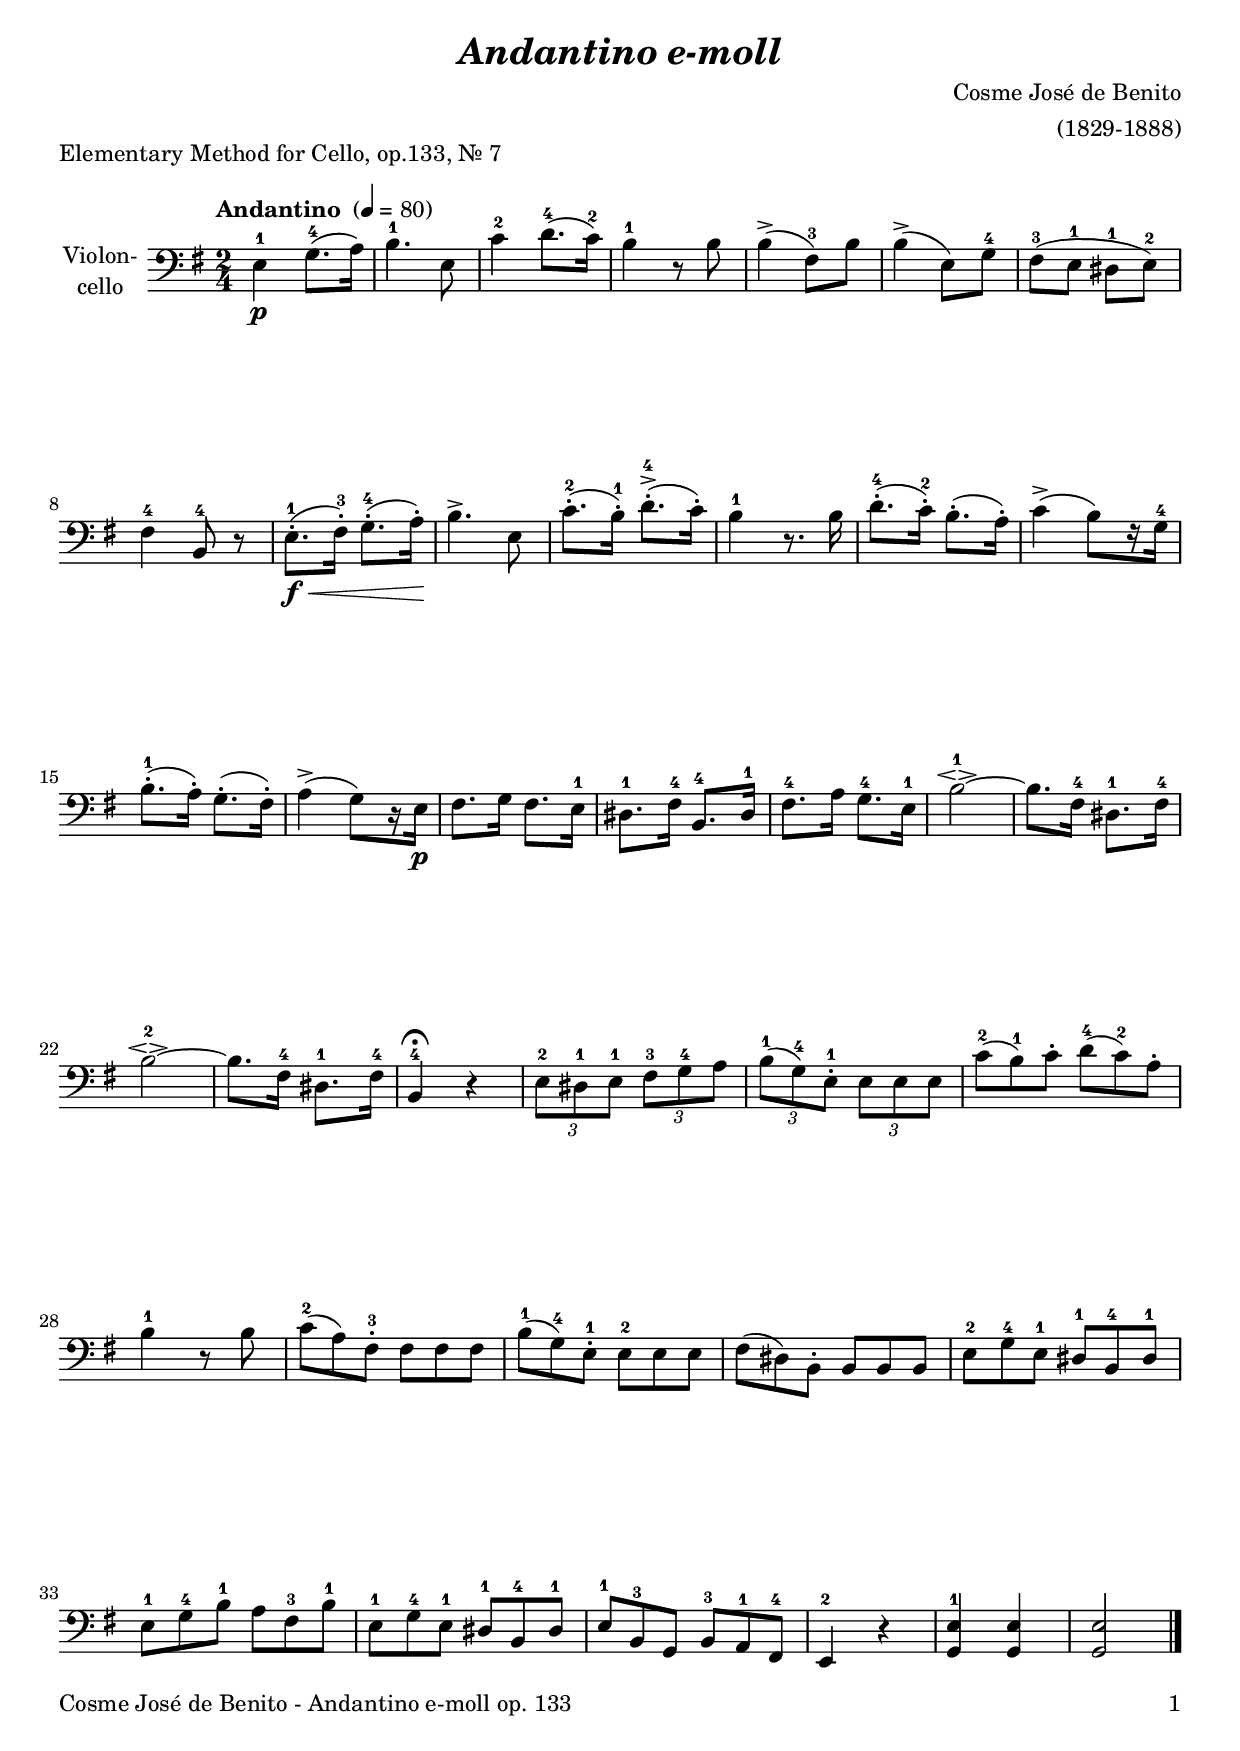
\version "2.24.1"
\include "deutsch.ly"

#(set-global-staff-size 20)

\header {
  title     = \markup \bold \italic "Andantino e-moll"
  composer  = "Cosme José de Benito"
  arranger  = "(1829-1888)"
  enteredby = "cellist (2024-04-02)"
  piece     = "Elementary Method for Cello, op.133, Nr. 7"
}

voiceconsts = {
  \key e \minor
  \time 2/4
  \clef "bass"
%  \numericTimeSignature
  \compressEmptyMeasures
  % Set default beaming for all staves
%  \set Timing.beamExceptions = #'()
%  \set Timing.baseMoment     = #(ly:make-moment 1 4)
%  \set Timing.beatStructure  = #'(1 1 1)
  \tempo "Andantino " 4=80
}

mist = "string ensemble 1"
mivl = "violin"
miba = "cello"
mipz = "pizzicato strings"

dolc = \markup \italic "dolce"
ii   = \markup \box "II"
iii  = \markup \box "III"
rit  = \mark \markup \box \italic "rit."

va = \relative c {
  \voiceconsts

  e4-1\p g8.(-4 a16)
  h4.-1 e,8
  c'4-2 d8.(-4 c16)-2
  h4-1 r8 h
  h4(-> fis8)-3 h

  h4(-> e,8) g-4
  fis(-3 e-1 dis-1 e-2)
  fis4-4 h,8-4 r
  e8.(-.-1\f\< fis16)-.-3 g8.(-.-4 a16)-.\!
  h4.-> e,8
  c'8.(-.-2 h16)-.-1 d8.(-.->-4 c16)-.

  h4-1 r8. h16
  d8.(-.-4 c16)-.-2 h8.(-. a16)-.
  c4(-> h8)[ r16 g]-4
  h8.(-.-1 a16)-. g8.(-. fis16)-.
  a4(-> g8)[ r16 e]\p

  fis8. g16 fis8. e16-1
  dis8.-1 fis16-4 h,8.-4 dis16-1
  fis8.-4 a16 g8.-4 e16-1
  h'2~\espressivo-1
  h8. fis16-4 dis8.-1 fis16-4
  h2~\espressivo-2

  h8. fis16-4 dis8.-1 fis16-4
  h,4-4\fermata r
  \tuplet 3/2 4 {
    e8-2 dis-1 e-1 fis-3 g-4 a
    h(-1 g)-4 e-.-1 e e e
    \omit TupletNumber
    c'(-2 h)-1 c-. d(-4 c)-2 a-.
  }

  h4-1 r8 h
  \tuplet 3/2 4 {
    c(-2 a) fis-.-3 fis fis fis
    h(-1 g)-4 e-.-1 e-2 e e
    fis( dis) h-. h h h
    e-2 g-4 e-1 dis-1 h-4 dis-1

    e-1 g-4 h-1 a fis-3 h-1
    e,-1 g-4 e-1 dis-1 h-4 dis-1
    e-1 h-3 g h-3 a-1 fis-4
  }
  e4-2 r
  <g e'-1> <g e'>
  <g e'>2 \bar "|."
}


music = \new StaffGroup <<
      \new Staff {
	\set Staff.midiInstrument = \miba
	\set Staff.instrumentName = \markup \center-column { "Violon-" "cello" }
	\transpose e e { \va }
      }
>>

\book {
   \paper {
    print-page-number = ##t
    print-first-page-number = ##t
    ragged-last-bottom = ##f
    oddHeaderMarkup = \markup \null
    evenHeaderMarkup = \markup \null
    oddFooterMarkup = \markup {
      \fill-line {
        \if \should-print-page-number
        "Cosme José de Benito - Andantino e-moll op. 133" \fromproperty #'page:page-number-string
      }
    }
    evenFooterMarkup = \oddFooterMarkup
  } \score {
    \music
    \layout {}
  }

  \score {
    \unfoldRepeats \music

    \midi {
      \context {
        \Score
      }
    }
  }
}